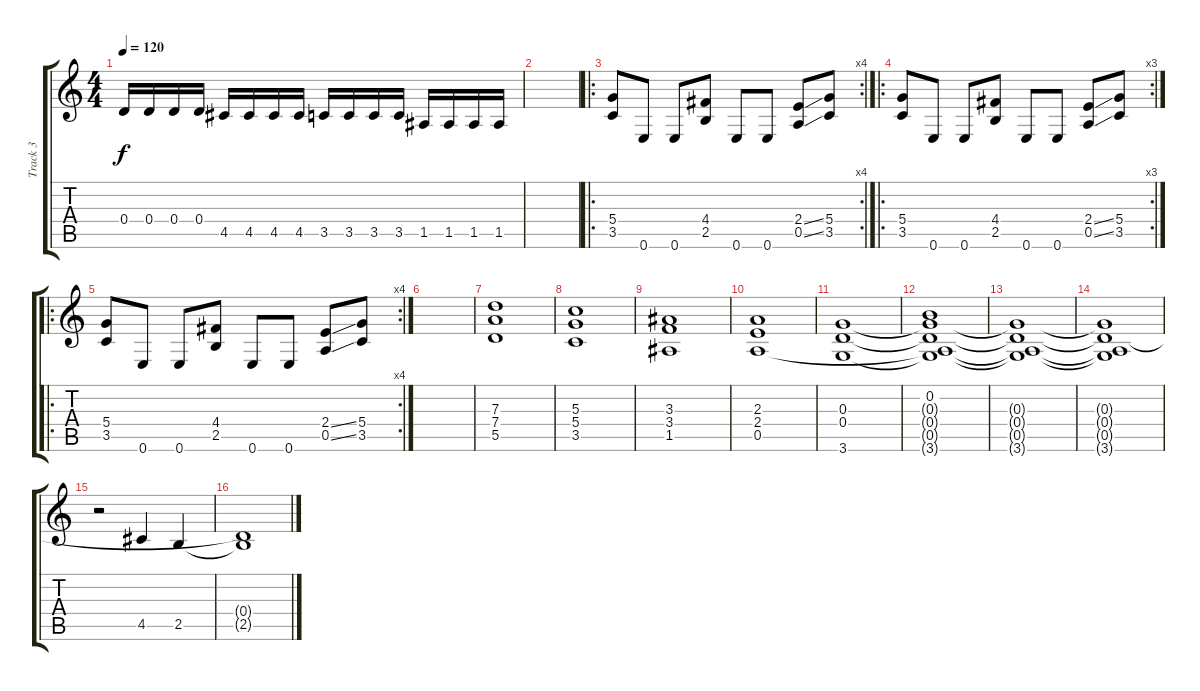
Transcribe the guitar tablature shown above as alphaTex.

\track ("Track 3" "Track 3") {instrument distortionguitar}
\staff {score tabs}
\tuning (E4 B3 G3 D3 A2 E2) {hide}
\ts (4 4)
\tempo 120
\clef g2
\ks c
0.4.16{dy f} 0.4.16 0.4.16 0.4.16 4.5.16 4.5.16 4.5.16 4.5.16 3.5.16 3.5.16 3.5.16 3.5.16 1.5.16 1.5.16 1.5.16 1.5.16 |
|
\ro
\rc 4
(5.4 3.5).8{volume 14} 0.6.8 0.6.8 (4.4 2.5).8 0.6.8 0.6.8 (2.4{ss} 0.5{ss}).8 (5.4 3.5).8 |
\ro
\rc 3
(5.4 3.5).8 0.6.8 0.6.8 (4.4 2.5).8 0.6.8 0.6.8 (2.4{ss} 0.5{ss}).8 (5.4 3.5).8 |
\ro
\rc 4
(5.4 3.5).8 0.6.8 0.6.8 (4.4 2.5).8 0.6.8 0.6.8 (2.4{ss} 0.5{ss}).8 (5.4 3.5).8 |
|
(7.3 7.4 5.5).1 |
(5.3 5.4 3.5).1{balance 12} |
(3.3 3.4 1.5).1{balance 11} |
(2.3 2.4 0.5).1{balance 10} |
(0.3 0.4 3.6).1{balance 8} |
(0.2 0.3{t} 0.4{t} 0.5{t} 3.6{t}).1 |
(0.3{t} 0.4{t} 0.5{t} 3.6{t}).1{balance 14} |
(0.3{t} 0.4{t} 0.5{t} 3.6{t}).1 |
r.2 4.5.4 2.5.4 |
(0.4{t} 2.5{t}).1
